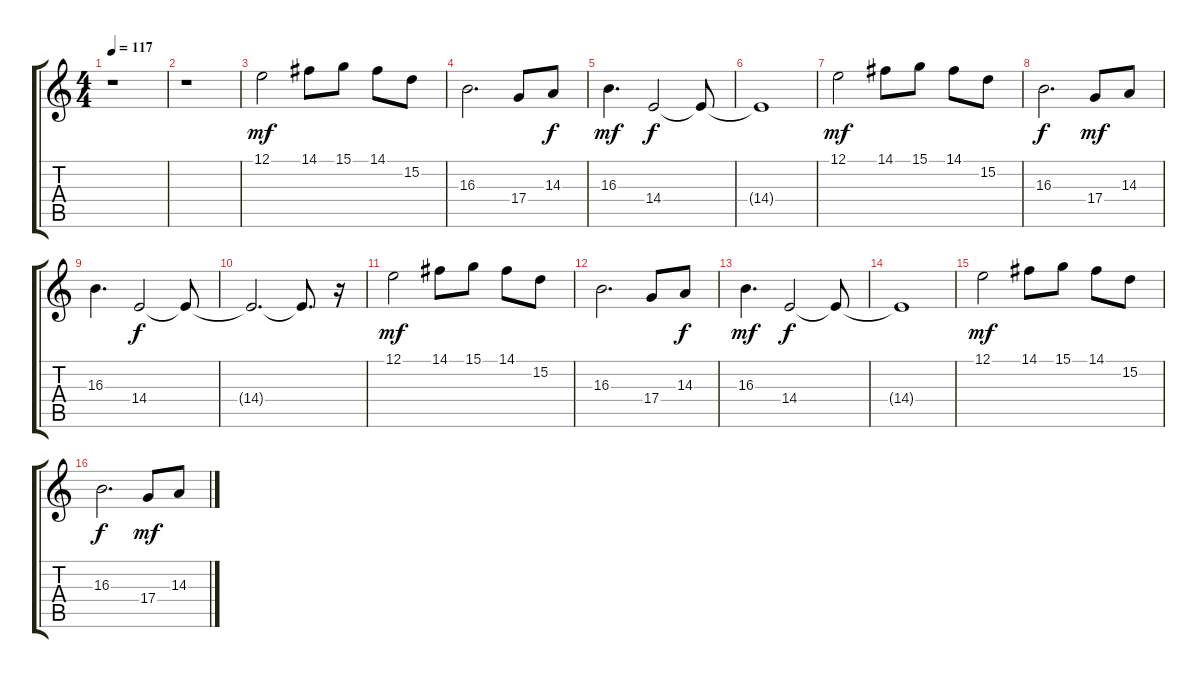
\track "" {instrument fx4atmosphere}
\staff {score tabs}
\tuning (E4 B3 G3 D3 A2 E2) {hide}
\ts (4 4)
\tempo 117
\clef g2
\ks c
r.1{dy f} |
r.1 |
12.1.2{dy mf} 14.1.8 15.1.8 14.1.8 15.2.8 |
16.3.2{d} 17.4.8 14.3.8{dy f} |
16.3.4{d dy mf} 14.4.2{dy f} 14.4{t}.8 |
14.4{t}.1 |
12.1.2{dy mf} 14.1.8 15.1.8 14.1.8 15.2.8 |
16.3.2{d dy f} 17.4.8{dy mf} 14.3.8 |
16.3.4{d} 14.4.2{dy f} 14.4{t}.8 |
14.4{t}.2{d} 14.4{t}.8{d} r.16 |
12.1.2{dy mf} 14.1.8 15.1.8 14.1.8 15.2.8 |
16.3.2{d} 17.4.8 14.3.8{dy f} |
16.3.4{d dy mf} 14.4.2{dy f} 14.4{t}.8 |
14.4{t}.1 |
12.1.2{dy mf} 14.1.8 15.1.8 14.1.8 15.2.8 |
16.3.2{d dy f} 17.4.8{dy mf} 14.3.8
